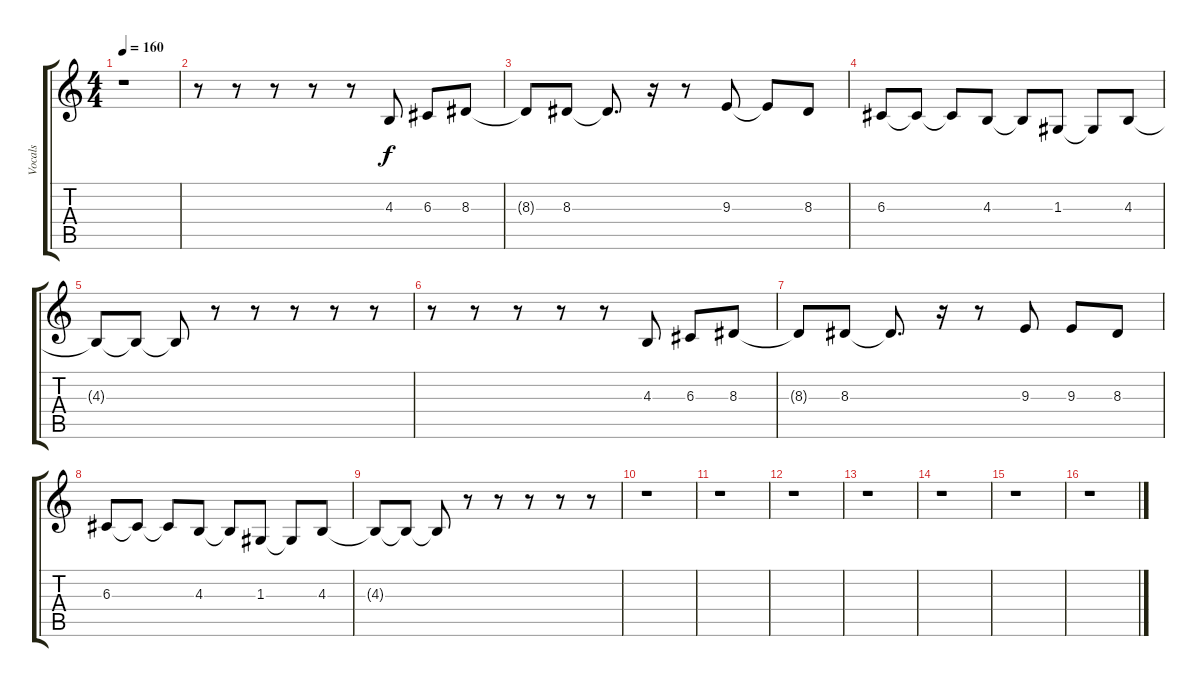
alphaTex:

\track ("Vocals" "Vocals") {instrument lead2sawtooth}
\staff {score tabs}
\tuning (E4 B3 G3 D3 A2 E2) {hide}
\ts (4 4)
\tempo 160
\clef g2
\ks c
r.1{dy f} |
r.8 r.8 r.8 r.8 r.8 4.3.8 6.3.8 8.3.8 |
8.3{t}.8 8.3.8 8.3{t}.8{d} r.16 r.8 9.3.8 9.3{t}.8 8.3.8 |
6.3.8 6.3{t}.8 6.3{t}.8 4.3.8 4.3{t}.8 1.3.8 1.3{t}.8 4.3.8 |
4.3{t}.8 4.3{t}.8 4.3{t}.8 r.8 r.8 r.8 r.8 r.8 |
r.8 r.8 r.8 r.8 r.8 4.3.8 6.3.8 8.3.8 |
8.3{t}.8 8.3.8 8.3{t}.8{d} r.16 r.8 9.3.8 9.3.8 8.3.8 |
6.3.8 6.3{t}.8 6.3{t}.8 4.3.8 4.3{t}.8 1.3.8 1.3{t}.8 4.3.8 |
4.3{t}.8 4.3{t}.8 4.3{t}.8 r.8 r.8 r.8 r.8 r.8 |
r.1 |
r.1 |
r.1 |
r.1 |
r.1 |
r.1 |
r.1
